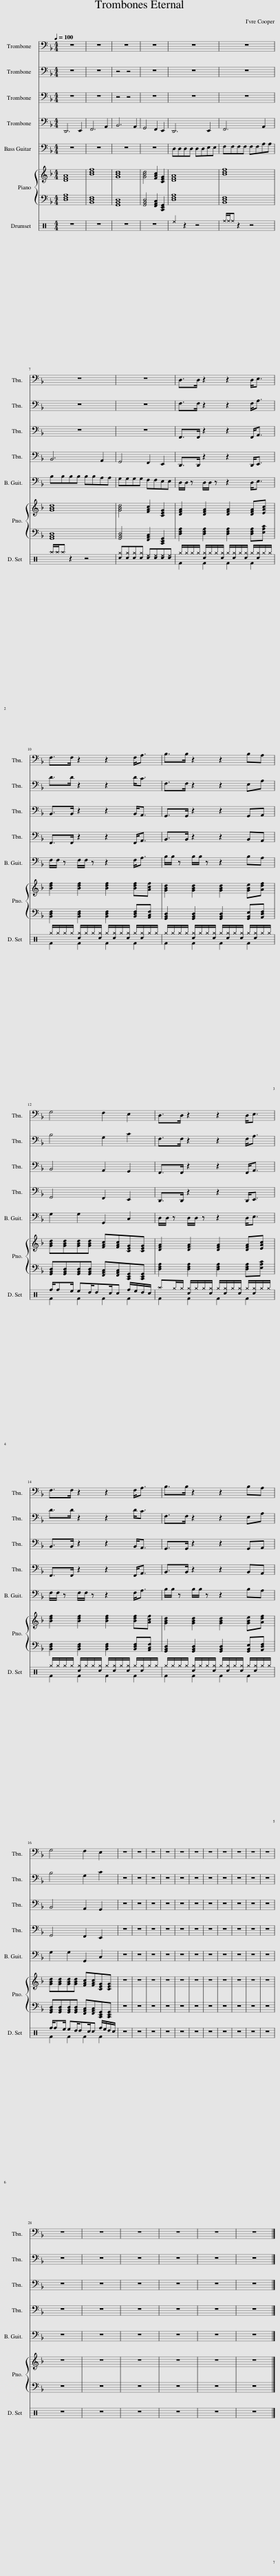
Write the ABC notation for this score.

X:1
%%score 1 2 3 4 5 { 6 | 7 } ( 8 9 )
L:1/8
Q:1/4=100
M:4/4
I:linebreak $
K:F
V:1 bass
V:2 bass
V:3 bass
V:4 bass
V:5 bass transpose=-12
V:6 treble
V:7 bass
V:8 perc
K:none
V:9 perc
K:none
V:1
 z8 | z8 | z8 | z8 | z8 | %5
 z8 |$ z8 | z8 | D,>D, z2 z2 D,<E, |$ F,>F, z2 z2 F,<A, | %10
 B,>B, z2 z2 B,A, |$ G,4 F,2 E,2 | D,>D, z2 z2 D,<E, |$ F,>F, z2 z2 F,<A, | B,>B, z2 z2 B,A, |$ %15
 G,4 F,2 E,2 | z8 | z8 | z8 | z8 | %20
 z8 | z8 | z8 | z8 | z8 | %25
 z8 | z8 |$ z8 | z8 | z8 | %30
 z8 | z8 | z8 |] %33
V:2
 z8 | z8 | z4 z4 | z8 | z8 | %5
 z8 |$ z8 | z8 | F,>F, z2 z2 F,<A, |$ D>D z2 z2 D<C | %10
 F,>F, z2 z2 E,A, |$ B,4 G,2 C2 | F,>F, z2 z2 F,<A, |$ D>D z2 z2 D<C | F,>F, z2 z2 E,A, |$ %15
 B,4 G,2 C2 | z8 | z8 | z8 | z8 | %20
 z8 | z8 | z8 | z8 | z8 | %25
 z8 | z8 |$ z8 | z8 | z8 | %30
 z8 | z8 | z8 |] %33
V:3
 z8 | z8 | z4 z4 | z8 | z8 | %5
 z8 |$ z8 | z8 | F,,>F,, z2 z2 F,,<A,, |$ B,,>B,, z2 z2 B,,<A,, | %10
 G,,>G,, z2 z2 G,,A,, |$ B,,4 A,,2 G,,2 | F,,>F,, z2 z2 F,,<A,, |$ B,,>B,, z2 z2 B,,<A,, | G,,>G,, z2 z2 G,,A,, |$ %15
 B,,4 A,,2 G,,2 | z8 | z8 | z8 | z8 | %20
 z8 | z8 | z8 | z8 | z8 | %25
 z8 | z8 |$ z8 | z8 | z8 | %30
 z8 | z8 | z8 |] %33
V:4
 D,,6 E,,2 | F,,6 A,,2 | B,,6 A,,2 | G,,4 F,,2 E,,2 | D,,6 E,,2 | %5
 F,,6 A,,2 |$ B,,6 A,,2 | G,,4 F,,2 E,,2 | D,,>D,, z2 z2 D,,<E,, |$ F,,>F,, z2 z2 F,,<A,, | %10
 B,,>B,, z2 z2 B,,A,, |$ G,,4 F,,2 E,,2 | D,,>D,, z2 z2 D,,<E,, |$ F,,>F,, z2 z2 F,,<A,, | B,,>B,, z2 z2 B,,A,, |$ %15
 G,,4 F,,2 E,,2 | z8 | z8 | z8 | z8 | %20
 z8 | z8 | z8 | z8 | z8 | %25
 z8 | z8 |$ z8 | z8 | z8 | %30
 z8 | z8 | z8 |] %33
V:5
 z8 | z8 | z8 | z8 | D,D,D,D, D,D,E,E, | %5
 F,F,F,F, F,F,A,A, |$ B,B,B,B, B,B,A,A, | G,G,G,G, F,F,E,E, | D,/D,/ z D,/D,/ z z2 D,<E, |$ F,/F,/ z F,/F,/ z z2 F,<A, | %10
 B,/B,/ z B,/B,/ z z2 B,A, |$ G,2 G,2 G,,2 C,2 | D,/D,/ z D,/D,/ z z2 D,<E, |$ F,/F,/ z F,/F,/ z z2 F,<A, | B,/B,/ z B,/B,/ z z2 B,A, |$ %15
 G,2 G,2 G,,2 C,2 | z8 | z8 | z8 | z8 | %20
 z8 | z8 | z8 | z8 | z8 | %25
 z8 | z8 |$ z8 | z8 | z8 | %30
 z8 | z8 | z8 |] %33
V:6
 [DFA]8 | [Bdf]8 | [GBd]8 | [GBd]4 [FAc]2 [CEG]2 | [DFA]8 | %5
 [Bdf]8 |$ [GBd]8 | [GBd]4 [FAc]2 [CEG]2 | [DFA]2 [DFA]2 [DFA]2 [DFA][EAc] |$ [Bdf]2 [Bdf]2 [Bdf]2 [Bdf][Acf] | %10
 [GBd]2 [GBd]2 [GBd]2 [GBe][Adf] |$ [GBd][GBd][GBd][GBd] [FAc][FAc][CEG][CEG] | [DFA]2 [DFA]2 [DFA]2 [DFA][EAc] |$ [Bdf]2 [Bdf]2 [Bdf]2 [Bdf][Acf] | [GBd]2 [GBd]2 [GBd]2 [GBe][Adf] |$ %15
 [GBd][GBd][GBd][GBd] [FAc][FAc][CEG][CEG] | z8 | z8 | z8 | z8 | %20
 z8 | z8 | z8 | z8 | z8 | %25
 z8 | z8 |$ z8 | z8 | z8 | %30
 z8 | z8 | z8 |] %33
V:7
 [D,F,A,]8 | [B,,D,F,]8 | [G,,B,,D,]8 | [G,,B,,D,]4 [F,,A,,C,]2 [C,,E,,G,,]2 | [D,F,A,]8 | %5
 [B,,D,F,]8 |$ [G,,B,,D,]8 | [G,,B,,D,]4 [F,,A,,C,]2 [C,,E,,G,,]2 | [D,F,A,]2 [D,F,A,]2 [D,F,A,]2 [D,F,A,][E,A,C] |$ [B,,D,F,]2 [B,,D,F,]2 [B,,D,F,]2 [B,,D,F,][A,,C,F,] | %10
 [G,,B,,D,]2 [G,,B,,D,]2 [G,,B,,D,]2 [G,,B,,E,][A,,D,F,] |$ [G,,B,,D,][G,,B,,D,][G,,B,,D,][G,,B,,D,] [F,,A,,C,][F,,A,,C,][C,,E,,G,,][C,,E,,G,,] | [D,F,A,]2 [D,F,A,]2 [D,F,A,]2 [D,F,A,][E,A,C] |$ [B,,D,F,]2 [B,,D,F,]2 [B,,D,F,]2 [B,,D,F,][A,,C,F,] | [G,,B,,D,]2 [G,,B,,D,]2 [G,,B,,D,]2 [G,,B,,E,][A,,D,F,] |$ %15
 [G,,B,,D,][G,,B,,D,][G,,B,,D,][G,,B,,D,] [F,,A,,C,][F,,A,,C,][C,,E,,G,,][C,,E,,G,,] | z8 | z8 | z8 | z8 | %20
 z8 | z8 | z8 | z8 | z8 | %25
 z8 | z8 |$ z8 | z8 | z8 | %30
 z8 | z8 | z8 |] %33
V:8
[K:C] z8 | z8 | z8 | z8 | ^e2 z2 z4 | %5
 ^f/^f/^f z2 z4 |$ ^a/^a/^a z2 z4 | [c^g][c^g][c^g][c^g] [c^e][c^e][c^e][c^e] | ^g/^g/^g/^g/ [c^g]/^g/^g/[c^g]/ ^g/[c^g]/^g/[c^g]/ ^g/[c^g]/^g/^g/ |$ ^g/^g/^g/^g/ [c^g]/^g/^g/[c^g]/ ^g/[c^g]/^g/[c^g]/ ^g/[c^g]/^g/^g/ | %10
 ^g/^g/^g/^g/ [c^g]/^g/^g/[c^g]/ ^g/[c^g]/^g/[c^g]/ ^g/[c^g]/^g/^g/ |$ f/fe/ ed/dc/c f/e/d/c/ | ^a^g/^g/ [c^g]/^g/^g/[c^g]/ ^g/[c^g]/^g/[c^g]/ ^g/[c^g]/^g/^g/ |$ ^g/^g/^g/^g/ [c^g]/^g/^g/[c^g]/ ^g/[c^g]/^g/[c^g]/ ^g/[c^g]/^g/^g/ | ^g/^g/^g/^g/ [c^g]/^g/^g/[c^g]/ ^g/[c^g]/^g/[c^g]/ ^g/[c^g]/^g/^g/ |$ %15
 f/fe/ ed/dc/c f/e/d/c/ | z8 | z8 | z8 | z8 | %20
 z8 | z8 | z8 | z8 | z8 | %25
 z8 | z8 |$ z8 | z8 | z8 | %30
 z8 | z8 | z8 |] %33
V:9
[K:C] x8 | x8 | x8 | x8 | x8 | %5
 x8 |$ x8 | x8 | F2 F2 F2 F2 |$ F2 F2 F2 F2 | %10
 F2 F2 F2 F2 |$ F2 F2 F2 F2 | F2 F2 F2 F2 |$ F2 F2 F2 F2 | F2 F2 F2 F2 |$ %15
 F2 F2 F2 F2 | x8 | x8 | x8 | x8 | %20
 x8 | x8 | x8 | x8 | x8 | %25
 x8 | x8 |$ x8 | x8 | x8 | %30
 x8 | x8 | x8 |] %33
